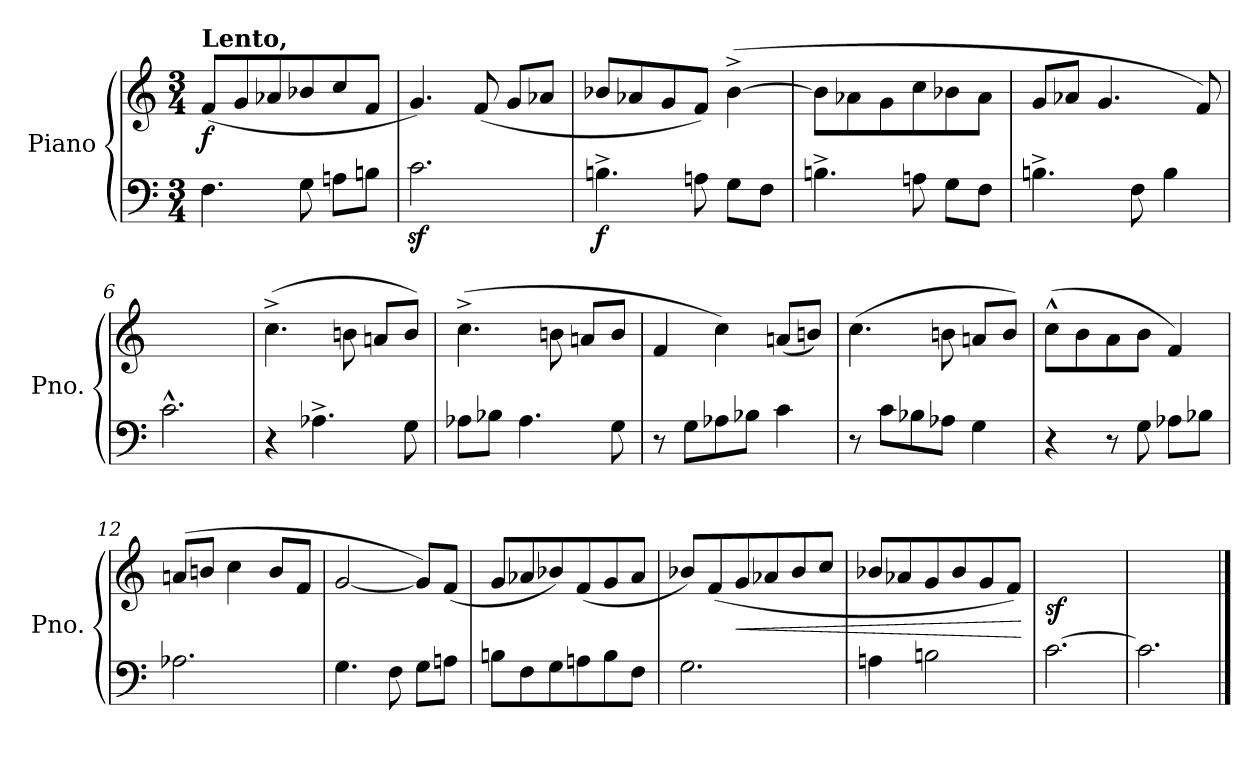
**kern	**kern	**dynam
*part1	*part1	*part1
*staff2	*staff1	*staff1/2
*I"Piano	*	*
*I'Pno.	*	*
*clefF4	*clefG2	*
*k[]	*k[]	*
*M3/4	*M3/4	*
*MM76	*MM76	*
=1	=1	=1
!	!LO:TX:a:B:t=Lento,	!
!	!	!LO:DY:b
4.F\	(<8f/L	f
.	8g/	.
.	8a-X/	.
8G\	8b-X/	.
8An\L	8cc/	.
8Bn\J	8f/J	.
=2	=2	=2
2.cz<\	4.g/)	.
.	(<8f/	.
.	8g/L	.
.	8a-X/J	.
=3	=3	=3
!	!	!LO:DY:b=2
4.Bn^\	8b-X/L	f
.	8a-X/	.
.	8g/	.
8An\	8f/J)	.
8G\L	(>[4b-^\	.
8F\J	.	.
=4	=4	=4
4.Bn^\	8b-\L]	.
.	8a-X\	.
.	8g\	.
8An\	8cc\	.
8G\L	8b-X\	.
8F\J	8a-\J	.
=5	=5	=5
4.Bn^\	8g/L	.
.	8a-X/J	.
.	4.g/	.
8F\	.	.
4B\	.	.
.	8f/)	.
=6	=6	=6
2.c^^\	2.ryy	.
=7	=7	=7
4r	(>4.cc^\	.
4.A-X^\	.	.
.	8bn\	.
.	8an/L	.
8G\	8b/J)	.
=8	=8	=8
8A-X\L	(>4.cc^\	.
8B-X\J	.	.
4.A-\	.	.
.	8bn\	.
.	8an/L	.
8G\	8b/J	.
=9	=9	=9
8r	4f/	.
8G\L	.	.
8A-X\	4cc\)	.
8B-X\J	.	.
4c\	(<8an/L	.
.	8bn/J)	.
=10	=10	=10
8r	(>4.cc\	.
8c\L	.	.
8B-X\	.	.
8A-X\J	8bn\	.
4G\	8an/L	.
.	8b/J)	.
=11	=11	=11
4r	(>8cc^^\L	.
.	8b\	.
8r	8a\	.
8G\	8b\J	.
8A-X\L	4f/)	.
8B-X\J	.	.
=12	=12	=12
2.A-X\	(>8an/L	.
.	8bn/J	.
.	4cc\	.
.	8b/L	.
.	8f/J	.
=13	=13	=13
4.G\	[2g/	.
8F\	.	.
8G\L	8g/L])	.
8An\J	(<8f/J	.
=14	=14	=14
8Bn\L	8g/L	.
8F\	8a-X/	.
8G\	8b-X/)	.
8An\	(<8f/	.
8B\	8g/	.
8F\J	8a-/J	.
=15	=15	=15
2.G\	8b-X/L)	.
.	(<8f/	.
!	!	!LO:HP:b
.	8g/	<
.	8a-X/	.
.	8b-/	.
.	8cc/J	.
=16	=16	=16
4An\	8b-X/L	.
.	8a-X/	.
2Bn\	8g/	.
.	8b-/	.
.	8g/	.
.	8f/J)	.
.	.	[
=17	=17	=17
!	!	!LO:DY:b
[2.c\	2.ryy	sf
=18	=18	=18
2.c\]	2.ryy	.
==	==	==
*-	*-	*-
